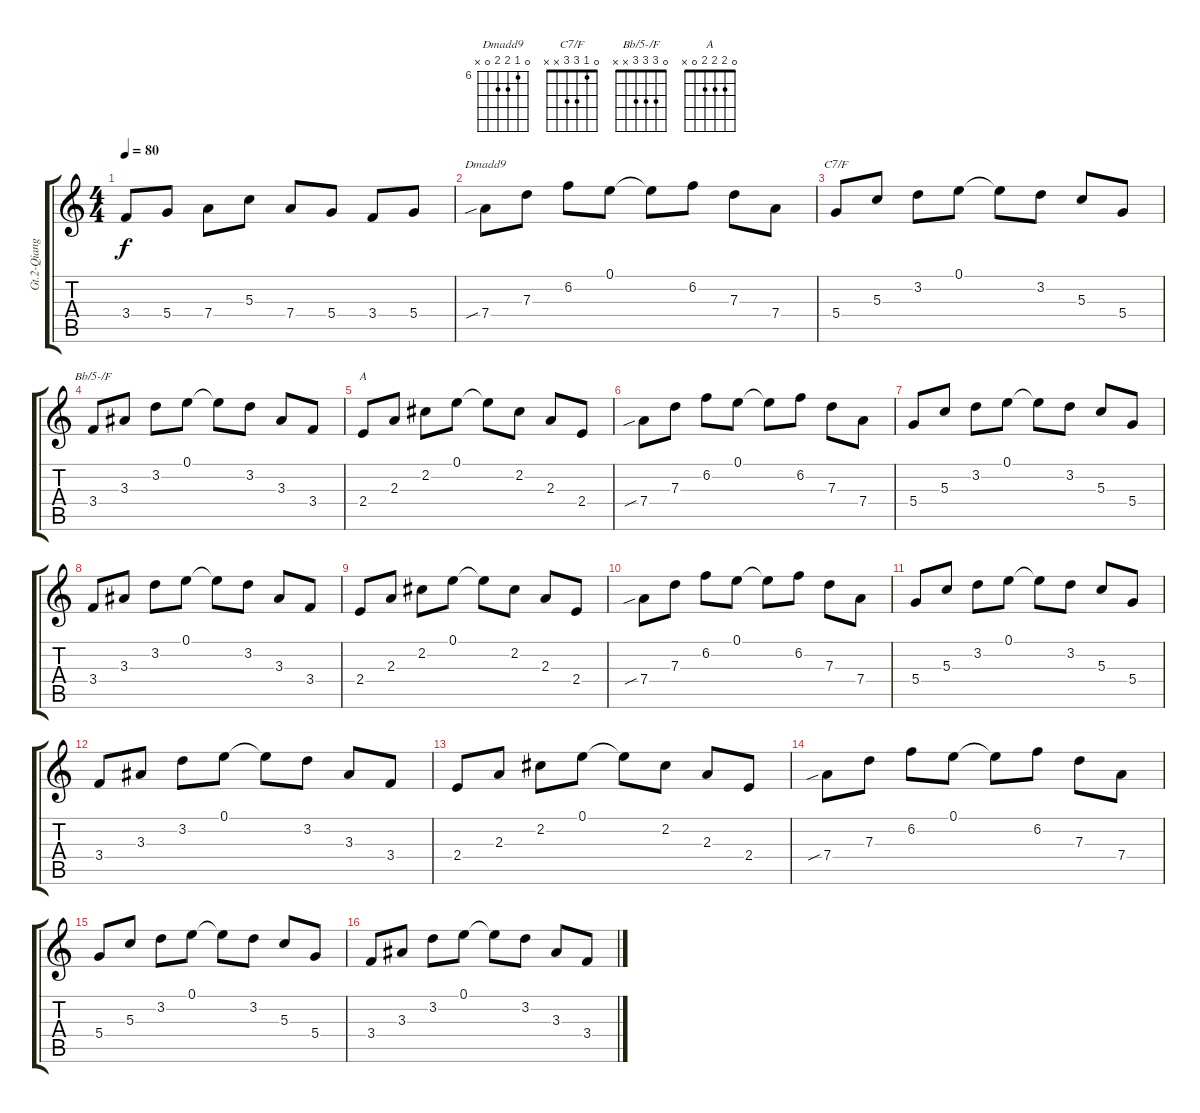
\track ("Gt.2-Qiang" "Gt.2-Qiang") {instrument acousticguitarnylon}
\staff {score tabs}
\tuning (E4 B3 G3 D3 A2 E2) {hide}
\chord ("Dmadd9" 0 6 7 7 0 x) {firstfret 6}
\chord ("C7/F" 0 1 3 3 x x)
\chord ("Bb/5-/F" 0 3 3 3 x x)
\chord ("A" 0 2 2 2 0 x)
\ts (4 4)
\tempo 80
\clef g2
\ks c
3.4.8{dy f instrument acousticguitarnylon} 5.4.8 7.4.8 5.3.8 7.4.8 5.4.8 3.4.8 5.4.8 |
7.4{sib}.8{ch "Dmadd9"} 7.3.8 6.2.8 0.1.8 0.1{t}.8 6.2.8 7.3.8 7.4.8 |
5.4.8{ch "C7/F"} 5.3.8 3.2.8 0.1.8 0.1{t}.8 3.2.8 5.3.8 5.4.8 |
3.4.8{ch "Bb/5-/F"} 3.3.8 3.2.8 0.1.8 0.1{t}.8 3.2.8 3.3.8 3.4.8 |
2.4.8{ch "A"} 2.3.8 2.2.8 0.1.8 0.1{t}.8 2.2.8 2.3.8 2.4.8 |
7.4{sib}.8 7.3.8 6.2.8 0.1.8 0.1{t}.8 6.2.8 7.3.8 7.4.8 |
5.4.8 5.3.8 3.2.8 0.1.8 0.1{t}.8 3.2.8 5.3.8 5.4.8 |
3.4.8 3.3.8 3.2.8 0.1.8 0.1{t}.8 3.2.8 3.3.8 3.4.8 |
2.4.8 2.3.8 2.2.8 0.1.8 0.1{t}.8 2.2.8 2.3.8 2.4.8 |
7.4{sib}.8 7.3.8 6.2.8 0.1.8 0.1{t}.8 6.2.8 7.3.8 7.4.8 |
5.4.8 5.3.8 3.2.8 0.1.8 0.1{t}.8 3.2.8 5.3.8 5.4.8 |
3.4.8 3.3.8 3.2.8 0.1.8 0.1{t}.8 3.2.8 3.3.8 3.4.8 |
2.4.8 2.3.8 2.2.8 0.1.8 0.1{t}.8 2.2.8 2.3.8 2.4.8 |
7.4{sib}.8 7.3.8 6.2.8 0.1.8 0.1{t}.8 6.2.8 7.3.8 7.4.8 |
5.4.8 5.3.8 3.2.8 0.1.8 0.1{t}.8 3.2.8 5.3.8 5.4.8 |
3.4.8 3.3.8 3.2.8 0.1.8 0.1{t}.8 3.2.8 3.3.8 3.4.8
